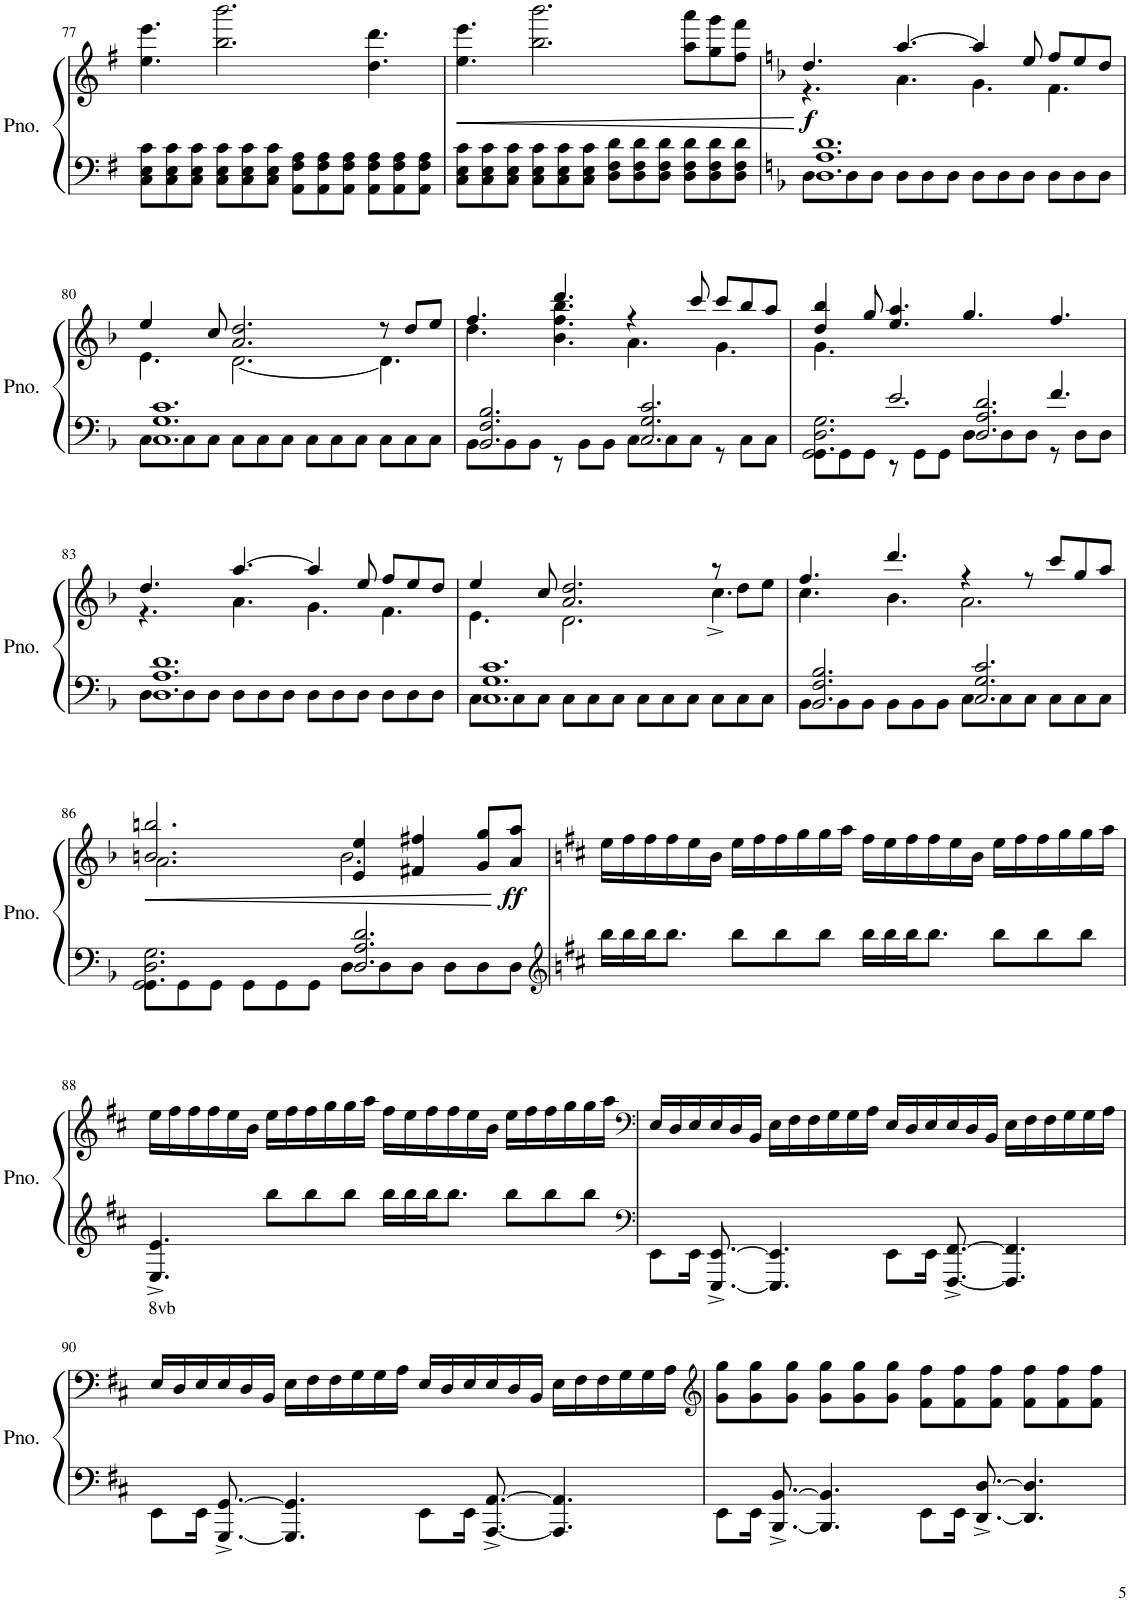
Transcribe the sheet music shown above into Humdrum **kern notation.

**kern	**kern	**dynam
*part1	*part1	*part1
*staff2	*staff1	*staff1/2
*I"Piano	*	*
*I'Pno.	*	*
!!LO:PB:g=z
*clefF4	*clefG2	*
*k[f#]	*k[f#]	*
*M12/8	*M12/8	*
=77	=77	=77
8C\ 8E\ 8c\L	4.ee\ 4.eee\	.
8C\ 8E\ 8c\	.	.
8C\ 8E\ 8c\J	.	.
8C\ 8E\ 8c\L	2.bb\ 2.bbb\	.
8C\ 8E\ 8c\	.	.
8C\ 8E\ 8c\J	.	.
8AA\ 8F#\ 8A\L	.	.
8AA\ 8F#\ 8A\	.	.
8AA\ 8F#\ 8A\J	.	.
8AA\ 8F#\ 8A\L	4.dd\ 4.ddd\	.
8AA\ 8F#\ 8A\	.	.
8AA\ 8F#\ 8A\J	.	.
=78	=78	=78
!	!	!LO:HP:b
8C\ 8E\ 8c\L	4.ee\ 4.eee\	<
8C\ 8E\ 8c\	.	.
8C\ 8E\ 8c\J	.	.
8C\ 8E\ 8c\L	2.bb\ 2.bbb\	.
8C\ 8E\ 8c\	.	.
8C\ 8E\ 8c\J	.	.
8D\ 8F#\ 8d\L	.	.
8D\ 8F#\ 8d\	.	.
8D\ 8F#\ 8d\J	.	.
8D\ 8F#\ 8d\L	8aa\ 8aaa\L	.
8D\ 8F#\ 8d\	8gg\ 8ggg\	.
8D\ 8F#\ 8d\J	8ff#\ 8fff#\J	.
.	.	[
=79	=79	=79
*k[b-]	*k[b-]	*
*^	*^	*
!	!	!	!	!LO:DY:b
1.D 1.A 1.d	8D\L	4.dd/	4.r	f
.	8D\	.	.	.
.	8D\J	.	.	.
.	8D\L	[4.aa/	4.a\	.
.	8D\	.	.	.
.	8D\J	.	.	.
.	8D\L	4aa/]	4.g\	.
.	8D\	.	.	.
.	8D\J	8ee/	.	.
.	8D\L	8ff/L	4.f\	.
.	8D\	8ee/	.	.
.	8D\J	8dd/J	.	.
!!LO:LB:g=z	!!
=80	=80	=80	=80	=80
1.C 1.G 1.c	8C\L	4ee/	4.e\	.
.	8C\	.	.	.
.	8C\J	8cc/	.	.
.	8C\L	2.a/ 2.dd/	[2.d\	.
.	8C\	.	.	.
.	8C\J	.	.	.
.	8C\L	.	.	.
.	8C\	.	.	.
.	8C\J	.	.	.
.	8C\L	8r	4.d\]	.
.	8C\	8dd/L	.	.
.	8C\J	8ee/J	.	.
=81	=81	=81	=81	=81
2.BB-/ 2.F/ 2.B-/	8BB-\L	4.ff/	4.dd\	.
.	8BB-\	.	.	.
.	8BB-\J	.	.	.
.	8r	4.ddd/	4.b-\ 4.ff\ 4.bb-\	.
.	8BB-\L	.	.	.
.	8BB-\J	.	.	.
2.C/ 2.G/ 2.c/	8C\L	4r	4.a\	.
.	8C\	.	.	.
.	8C\J	8ccc/	.	.
.	8r	8ccc/L	4.g\	.
.	8C\L	8bb-/	.	.
.	8C\J	8aa/J	.	.
=82	=82	=82	=82	=82
*	*^	*	*	*
4.ryy	2.GG\ 2.D\ 2.G\	8GG\L	4dd/ 4bb-/	4.g\	.
.	.	8GG\	.	.	.
.	.	8GG\J	8gg/	.	.
2.e/	.	8r	4.ee/ 4.aa/	1ryy	.
.	.	8GG\L	.	.	.
.	.	8GG\J	.	.	.
.	2.D/ 2.A/ 2.d/	8D\L	4.gg/	.	.
.	.	8D\	.	.	.
.	.	8D\J	.	.	.
4.f/	.	8r	4.ff/	.	.
.	.	8D\L	.	.	.
.	.	8D\J	.	8ryy	.
*	*v	*v	*	*	*
!!LO:LB:g=z	!!
=83	=83	=83	=83	=83
1.D 1.A 1.d	8D\L	4.dd/	4.r	.
.	8D\	.	.	.
.	8D\J	.	.	.
.	8D\L	[4.aa/	4.a\	.
.	8D\	.	.	.
.	8D\J	.	.	.
.	8D\L	4aa/]	4.g\	.
.	8D\	.	.	.
.	8D\J	8ee/	.	.
.	8D\L	8ff/L	4.f\	.
.	8D\	8ee/	.	.
.	8D\J	8dd/J	.	.
=84	=84	=84	=84	=84
1.C 1.G 1.c	8C\L	4ee/	4.e\	.
.	8C\	.	.	.
.	8C\J	8cc/	.	.
.	8C\L	2.a/ 2.dd/	2.d\	.
.	8C\	.	.	.
.	8C\J	.	.	.
.	8C\L	.	.	.
.	8C\	.	.	.
.	8C\J	.	.	.
.	8C\L	8r	4.cc^\	.
.	8C\	8dd\L	.	.
.	8C\J	8ee\J	.	.
=85	=85	=85	=85	=85
2.BB-/ 2.F/ 2.B-/	8BB-\L	4.ff/	4.cc\	.
.	8BB-\	.	.	.
.	8BB-\J	.	.	.
.	8BB-\L	4.ddd/	4.b-\	.
.	8BB-\	.	.	.
.	8BB-\J	.	.	.
2.C/ 2.G/ 2.c/	8C\L	4r	2.a\	.
.	8C\	.	.	.
.	8C\J	8r	.	.
.	8C\L	8ccc/L	.	.
.	8C\	8gg/	.	.
.	8C\J	8aa/J	.	.
!!LO:LB:g=z	!!
=86	=86	=86	=86	=86
!	!	!	!	!LO:HP:b
2.GG\ 2.D\ 2.G\	8GG\L	2.bn/ 2.bbn/	2.a\	<
.	8GG\	.	.	.
.	8GG\J	.	.	.
.	8GG\L	.	.	.
.	8GG\	.	.	.
.	8GG\J	.	.	.
2.D/ 2.A/ 2.d/	8D\L	4e/ 4ee/	2.b\	.
.	8D\	.	.	.
.	8D\J	4f#X/ 4ff#X/	.	.
.	8D\L	.	.	.
.	8D\	8g/ 8gg/L	.	.
!	!	!	!	!LO:DY:n=1:b
.	8D\J	8a/ 8aa/J	.	[ ff
*v	*v	*	*	*
*	*v	*v	*
=87	=87	=87
*clefG2	*	*
*k[f#c#]	*k[f#c#]	*
16bb\LL	16ee\LL	.
16bb\	16ff#\	.
16bb\J	16ff#\	.
8.bb\J	16ff#\	.
.	16ee\	.
.	16b\JJ	.
8bb\L	16ee\LL	.
.	16ff#\	.
8bb\	16ff#\	.
.	16gg\	.
8bb\J	16gg\	.
.	16aa\JJ	.
16bb\LL	16ff#\LL	.
16bb\	16ee\	.
16bb\J	16ff#\	.
8.bb\J	16ff#\	.
.	16ee\	.
.	16b\JJ	.
8bb\L	16ee\LL	.
.	16ff#\	.
8bb\	16ff#\	.
.	16gg\	.
8bb\J	16gg\	.
.	16aa\JJ	.
!!LO:LB:g=z
=88	=88	=88
*8ba	*	*
4.EE/^ 4.E/^	16ee\LL	.
.	16ff#\	.
.	16ff#\	.
.	16ff#\	.
.	16ee\	.
.	16b\JJ	.
*X8ba	*	*
8bb\L	16ee\LL	.
.	16ff#\	.
8bb\	16ff#\	.
.	16gg\	.
8bb\J	16gg\	.
.	16aa\JJ	.
16bb\LL	16ff#\LL	.
16bb\	16ee\	.
16bb\J	16ff#\	.
8.bb\J	16ff#\	.
.	16ee\	.
.	16b\JJ	.
8bb\L	16ee\LL	.
.	16ff#\	.
8bb\	16ff#\	.
.	16gg\	.
8bb\J	16gg\	.
.	16aa\JJ	.
=89	=89	=89
*clefF4	*clefF4	*
8EE\L	16E/LL	.
.	16D/	.
16EE\Jk	16E/	.
[8.EEE/^ [8.EE/^	16E/	.
.	16D/	.
.	16BB/JJ	.
4.EEE/] 4.EE/]	16E\LL	.
.	16F#\	.
.	16F#\	.
.	16G\	.
.	16G\	.
.	16A\JJ	.
8EE\L	16E/LL	.
.	16D/	.
16EE\Jk	16E/	.
[8.FFF#/^ [8.FF#/^	16E/	.
.	16D/	.
.	16BB/JJ	.
4.FFF#/] 4.FF#/]	16E\LL	.
.	16F#\	.
.	16F#\	.
.	16G\	.
.	16G\	.
.	16A\JJ	.
!!LO:LB:g=z
=90	=90	=90
8EE\L	16E/LL	.
.	16D/	.
16EE\Jk	16E/	.
[8.GGG/^ [8.GG/^	16E/	.
.	16D/	.
.	16BB/JJ	.
4.GGG/] 4.GG/]	16E\LL	.
.	16F#\	.
.	16F#\	.
.	16G\	.
.	16G\	.
.	16A\JJ	.
8EE\L	16E/LL	.
.	16D/	.
16EE\Jk	16E/	.
[8.AAA/^ [8.AA/^	16E/	.
.	16D/	.
.	16BB/JJ	.
4.AAA/] 4.AA/]	16E\LL	.
.	16F#\	.
.	16F#\	.
.	16G\	.
.	16G\	.
.	16A\JJ	.
=91	=91	=91
*	*clefG2	*
8EE\L	8g\ 8gg\L	.
16EE\Jk	8g\ 8gg\	.
[8.BBB/^ [8.BB/^	.	.
.	8g\ 8gg\J	.
4.BBB/] 4.BB/]	8g\ 8gg\L	.
.	8g\ 8gg\	.
.	8g\ 8gg\J	.
8EE\L	8f#\ 8ff#\L	.
16EE\Jk	8f#\ 8ff#\	.
[8.DD/^ [8.D/^	.	.
.	8f#\ 8ff#\J	.
4.DD/] 4.D/]	8f#\ 8ff#\L	.
.	8f#\ 8ff#\	.
.	8f#\ 8ff#\J	.
=	=	=
*-	*-	*-
